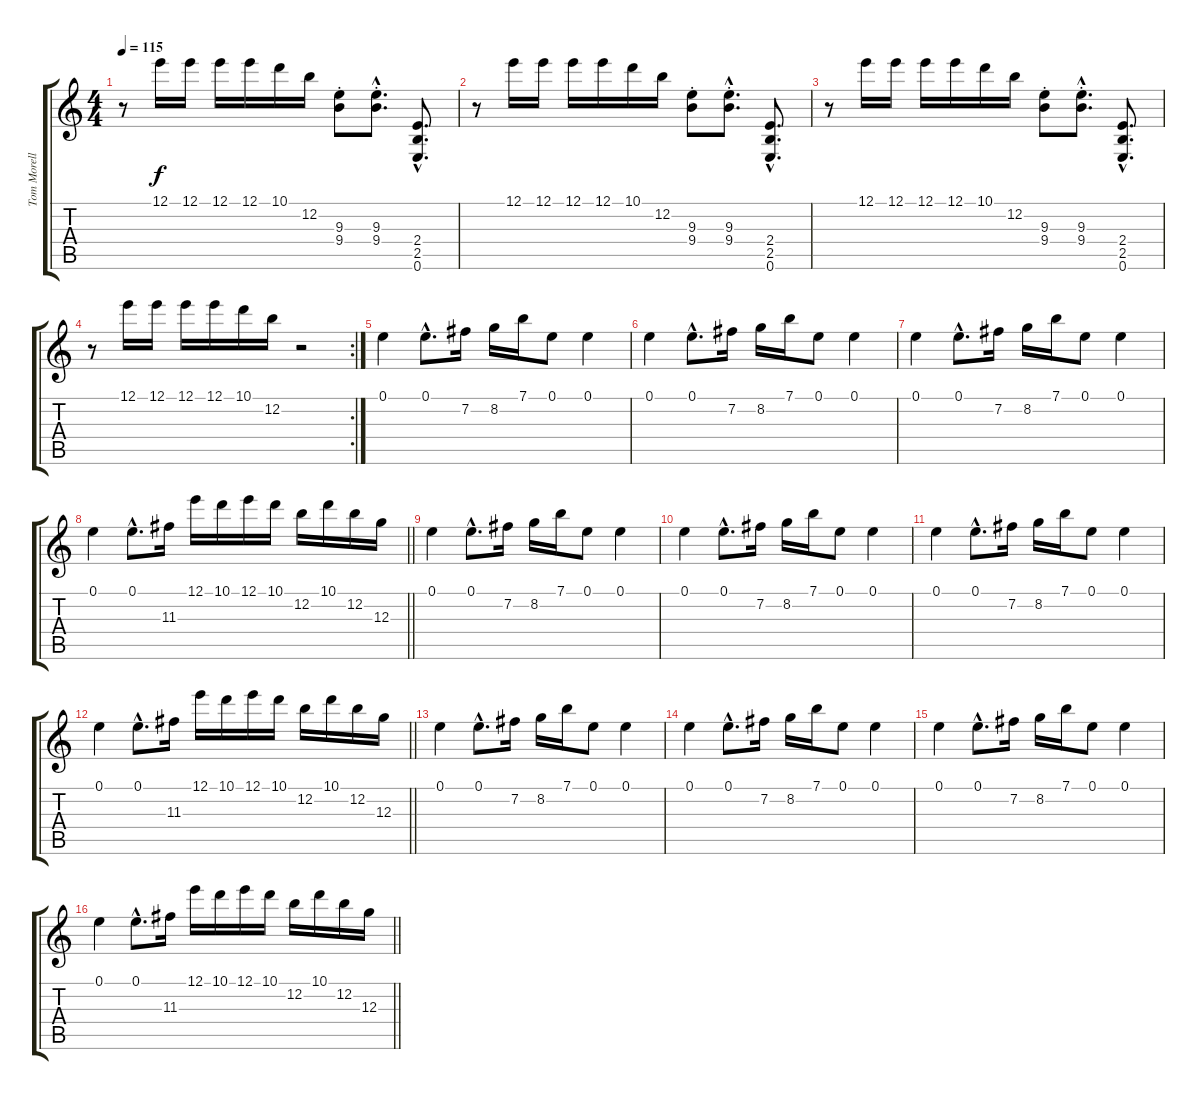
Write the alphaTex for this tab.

\track ("Tom Morello" "Tom Morell") {instrument distortionguitar}
\staff {score tabs}
\tuning (E4 B3 G3 D3 A2 E2) {hide}
\ts (4 4)
\tempo 115
\clef g2
\ks c
r.8{dy f} 12.1.16 12.1.16 12.1.16 12.1.16 10.1.16 12.2.16 (9.3{st} 9.4{st}).8 (9.3{hac st} 9.4{hac st}).8{d} (2.4{hac} 2.5{hac} 0.6{hac}).8{d} |
r.8 12.1.16 12.1.16 12.1.16 12.1.16 10.1.16 12.2.16 (9.3{st} 9.4{st}).8 (9.3{hac st} 9.4{hac st}).8{d} (2.4{hac} 2.5{hac} 0.6{hac}).8{d} |
r.8 12.1.16 12.1.16 12.1.16 12.1.16 10.1.16 12.2.16 (9.3{st} 9.4{st}).8 (9.3{hac st} 9.4{hac st}).8{d} (2.4{hac} 2.5{hac} 0.6{hac}).8{d} |
\rc 2
r.8 12.1.16 12.1.16 12.1.16 12.1.16 10.1.16 12.2.16 r.2 |
0.1.4 0.1{hac}.8{d} 7.2.16 8.2.16 7.1.16 0.1.8 0.1.4 |
0.1.4 0.1{hac}.8{d} 7.2.16 8.2.16 7.1.16 0.1.8 0.1.4 |
0.1.4 0.1{hac}.8{d} 7.2.16 8.2.16 7.1.16 0.1.8 0.1.4 |
\barLineRight lightlight
0.1.4 0.1{hac}.8{d} 11.3.16 12.1.16 10.1.16 12.1.16 10.1.16 12.2.16 10.1.16 12.2.16 12.3.16 |
0.1.4{volume 12} 0.1{hac}.8{d} 7.2.16 8.2.16 7.1.16 0.1.8 0.1.4 |
0.1.4 0.1{hac}.8{d} 7.2.16 8.2.16 7.1.16 0.1.8 0.1.4 |
0.1.4 0.1{hac}.8{d} 7.2.16 8.2.16 7.1.16 0.1.8 0.1.4 |
\barLineRight lightlight
0.1.4 0.1{hac}.8{d} 11.3.16 12.1.16 10.1.16 12.1.16 10.1.16 12.2.16 10.1.16 12.2.16 12.3.16 |
0.1.4{volume 8} 0.1{hac}.8{d} 7.2.16 8.2.16 7.1.16 0.1.8 0.1.4 |
0.1.4 0.1{hac}.8{d} 7.2.16 8.2.16 7.1.16 0.1.8 0.1.4 |
0.1.4 0.1{hac}.8{d} 7.2.16 8.2.16 7.1.16 0.1.8 0.1.4 |
\barLineRight lightlight
0.1.4 0.1{hac}.8{d} 11.3.16 12.1.16 10.1.16 12.1.16 10.1.16 12.2.16 10.1.16 12.2.16 12.3.16
